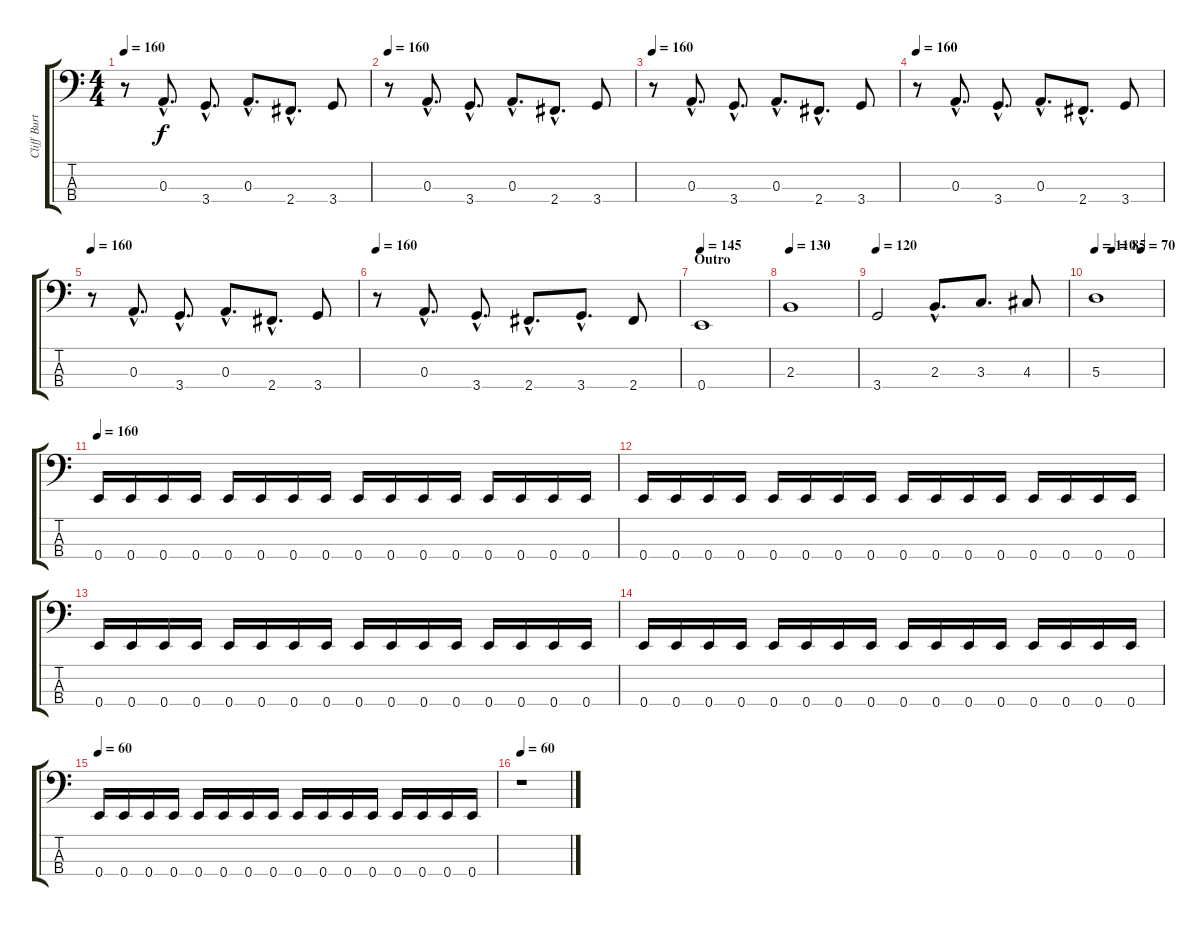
\track ("Cliff Burton" "Cliff Burt") {instrument electricbassfinger}
\staff {score tabs}
\tuning (G2 D2 A1 E1) {hide}
\ts (4 4)
\tempo 160
\clef f4
\ks c
r.8{dy f} 0.3{hac}.8{d} 3.4{hac}.8{d} 0.3{hac}.8{d} 2.4{hac}.8{d} 3.4.8 |
\tempo 160
r.8 0.3{hac}.8{d} 3.4{hac}.8{d} 0.3{hac}.8{d} 2.4{hac}.8{d} 3.4.8 |
\tempo 160
r.8 0.3{hac}.8{d} 3.4{hac}.8{d} 0.3{hac}.8{d} 2.4{hac}.8{d} 3.4.8 |
\tempo 160
r.8 0.3{hac}.8{d} 3.4{hac}.8{d} 0.3{hac}.8{d} 2.4{hac}.8{d} 3.4.8 |
\tempo 160
r.8 0.3{hac}.8{d} 3.4{hac}.8{d} 0.3{hac}.8{d} 2.4{hac}.8{d} 3.4.8 |
\tempo 160
r.8 0.3{hac}.8{d} 3.4{hac}.8{d} 2.4{hac}.8{d} 3.4{hac}.8{d} 2.4.8 |
\section ("" "Outro")
\tempo 145
0.4.1 |
\tempo 130
2.3.1 |
\tempo 120
3.4.2 2.3{hac}.8{d} 3.3.8{d} 4.3.8 |
\tempo (85 0.25)
\tempo (70 0.6875)
\tempo 110
5.3.1 |
\tempo 160
0.4.16 0.4.16 0.4.16 0.4.16 0.4.16 0.4.16 0.4.16 0.4.16 0.4.16 0.4.16 0.4.16 0.4.16 0.4.16 0.4.16 0.4.16 0.4.16 |
0.4.16 0.4.16 0.4.16 0.4.16 0.4.16 0.4.16 0.4.16 0.4.16 0.4.16 0.4.16 0.4.16 0.4.16 0.4.16 0.4.16 0.4.16 0.4.16 |
0.4.16 0.4.16 0.4.16 0.4.16 0.4.16 0.4.16 0.4.16 0.4.16 0.4.16 0.4.16 0.4.16 0.4.16 0.4.16 0.4.16 0.4.16 0.4.16 |
0.4.16 0.4.16 0.4.16 0.4.16 0.4.16 0.4.16 0.4.16 0.4.16 0.4.16 0.4.16 0.4.16 0.4.16 0.4.16 0.4.16 0.4.16 0.4.16 |
\tempo 60
0.4.16 0.4.16 0.4.16 0.4.16 0.4.16 0.4.16 0.4.16 0.4.16 0.4.16 0.4.16 0.4.16 0.4.16 0.4.16 0.4.16 0.4.16 0.4.16 |
\tempo 60
r.1
